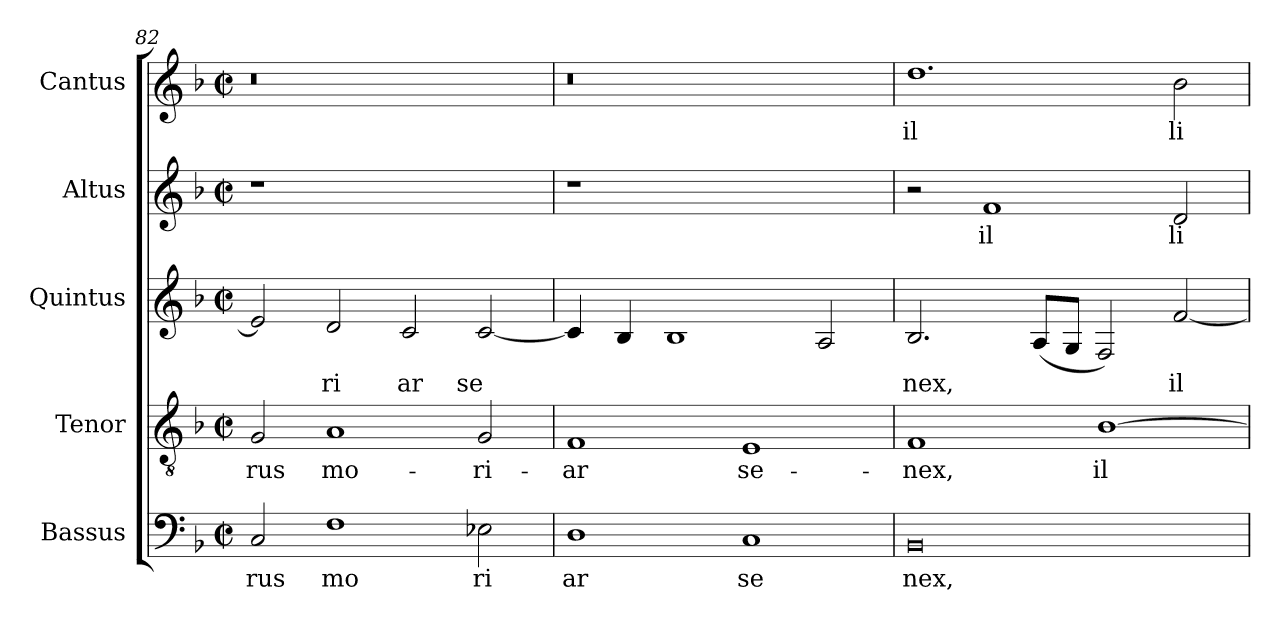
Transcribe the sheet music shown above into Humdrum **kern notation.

**kern	**text	**kern	**text	**kern	**text	**kern	**text	**kern	**text
*part5	*part5	*part4	*part4	*part3	*part3	*part2	*part2	*part1	*part1
*staff5	*staff5	*staff4	*staff4	*staff3	*staff3	*staff2	*staff2	*staff1	*staff1
*I"Bassus	*	*I"Tenor	*	*I"Quintus	*	*I"Altus	*	*I"Cantus	*
*clefF4	*	*clefGv2	*	*clefG2	*	*clefG2	*	*clefG2	*
*k[b-]	*	*k[b-]	*	*k[b-]	*	*k[b-]	*	*k[b-]	*
*F:	*	*F:	*	*F:	*	*F:	*	*F:	*
*M2/2	*	*M2/2	*	*M2/2	*	*M2/2	*	*M2/2	*
*met(c|)	*	*met(c|)	*	*met(c|)	*	*met(c|)	*	*met(c|)	*
=82	=82	=82	=82	=82	=82	=82	=82	=82	=82
!	!LO:LY:b	!	!LO:LY:b:cj	!	!LO:LY:b	!	!	!	!
2C/	rus	2G/	-rus	2e-/]	.	1r	.	0r	.
!	!LO:LY:b	!	!LO:LY:b:cj	!	!LO:LY:b	!	!	!	!
1F	mo	1A	mo-	2d/	ri	.	.	.	.
!	!	!	!	!	!LO:LY:b	!	!	!	!
.	.	.	.	2c/	ar	1ryy	.	.	.
!	!LO:LY:b	!	!LO:LY:b:cj	!	!LO:LY:b	!	!	!	!
2E-X\	ri	2G/	-ri-	[<2c/	se	.	.	.	.
=83	=83	=83	=83	=83	=83	=83	=83	=83	=83
!	!LO:LY:b	!	!LO:LY:b:cj	!	!LO:LY:b	!	!	!	!
1D	ar	1F	-ar	4c/]	.	1r	.	0r	.
!	!	!	!	!	!LO:LY:b	!	!	!	!
.	.	.	.	4B-/	.	.	.	.	.
!	!	!	!	!	!LO:LY:b	!	!	!	!
.	.	.	.	1B-	.	.	.	.	.
!	!LO:LY:b	!	!LO:LY:b:cj	!	!	!	!	!	!
1C	se	1E	se-	.	.	1ryy	.	.	.
!	!	!	!	!	!LO:LY:b	!	!	!	!
.	.	.	.	2A/	.	.	.	.	.
!!LO:PB:g=z
=84	=84	=84	=84	=84	=84	=84	=84	=84	=84
!	!LO:LY:b	!	!LO:LY:b:cj	!	!LO:LY:b	!	!	!	!LO:LY:b
0BB-	nex,	1F	-nex,	2.B-/	nex,	2r	.	1.dd	il
!	!	!	!	!	!	!	!LO:LY:b:cj	!	!
.	.	.	.	.	.	1f	il	.	.
!	!	!	!	!	!LO:LY:b	!	!	!	!
.	.	.	.	(<8A/L	.	.	.	.	.
!	!	!	!	!	!LO:LY:b	!	!	!	!
.	.	.	.	8G/J	.	.	.	.	.
!	!	!	!LO:LY:b:cj	!	!LO:LY:b	!	!	!	!
.	.	[>1B-	il	2F/)	.	.	.	.	.
!	!	!	!	!	!LO:LY:b	!	!LO:LY:b:cj	!	!LO:LY:b
.	.	.	.	[<2f/	il	2d/	li	2b-\	li
=	=	=	=	=	=	=	=	=	=
*-	*-	*-	*-	*-	*-	*-	*-	*-	*-
